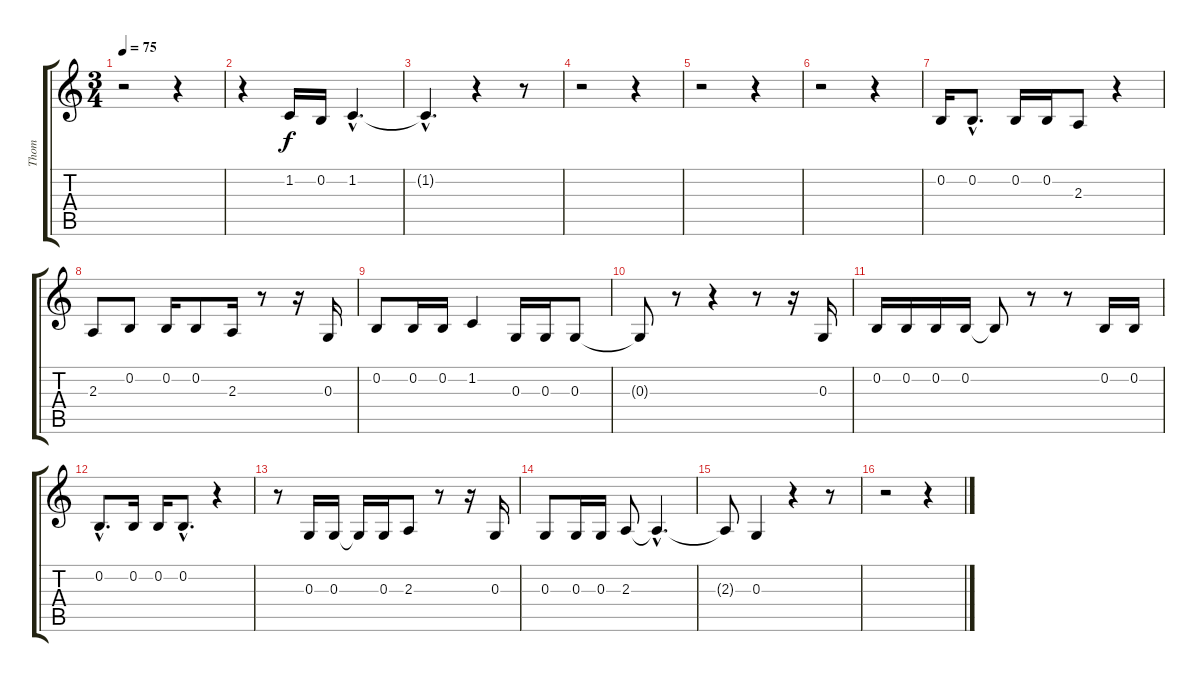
\track ("Thom" "Thom") {instrument drawbarorgan}
\staff {score tabs}
\tuning (E4 B3 G3 D3 A2 E2) {hide}
\ts (3 4)
\tempo 75
\clef g2
\ks c
r.2{dy f} r.4 |
r.4 1.2.16 0.2.16 1.2{hac}.4{d} |
1.2{hac t}.4{d} r.4 r.8 |
r.2 r.4 |
r.2 r.4 |
r.2 r.4 |
0.2.16 0.2{hac}.8{d} 0.2.16 0.2.16 2.3.8 r.4 |
2.3.8 0.2.8 0.2.16 0.2.8 2.3.16 r.8 r.16 0.3.16 |
0.2.8 0.2.16 0.2.16 1.2.4 0.3.16 0.3.16 0.3.8 |
0.3{t}.8 r.8 r.4 r.8 r.16 0.3.16 |
0.2.16 0.2.16 0.2.16 0.2.16 0.2{t}.8 r.8 r.8 0.2.16 0.2.16 |
0.2{hac}.8{d} 0.2.16 0.2.16 0.2{hac}.8{d} r.4 |
r.8 0.3.16 0.3.16 0.3{t}.16 0.3.16 2.3.8 r.8 r.16 0.3.16 |
0.3.8 0.3.16 0.3.16 2.3.8 2.3{hac t}.4{d} |
2.3{t}.8 0.3.4 r.4 r.8 |
r.2 r.4
